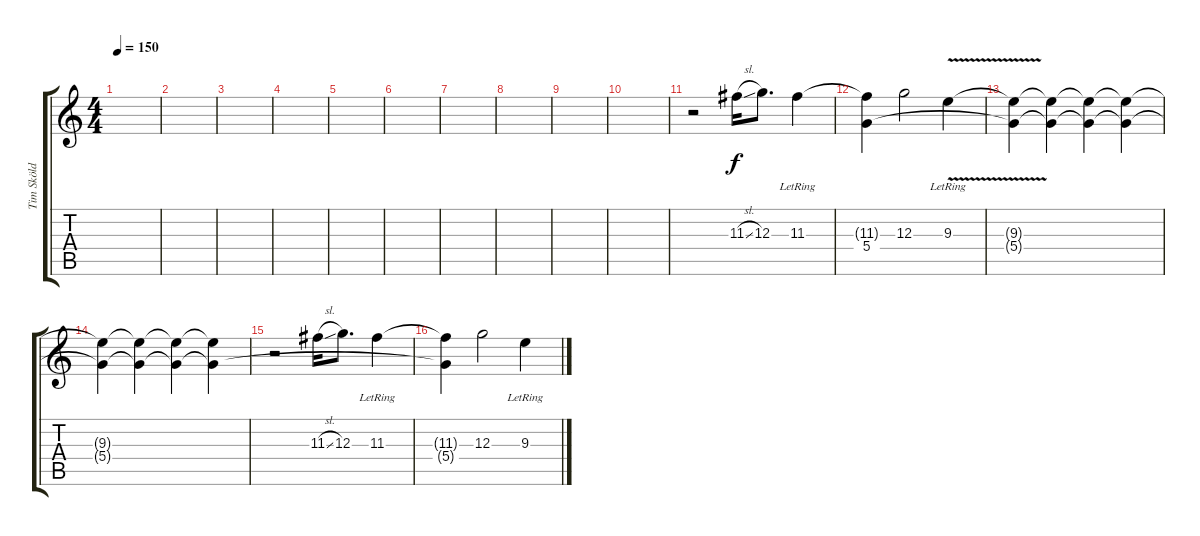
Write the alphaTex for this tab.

\track ("Tim Sköld II" "Tim Sköld ") {instrument overdrivenguitar}
\staff {score tabs}
\tuning (E4 B3 G3 D3 A2 E2) {hide}
\ts (4 4)
\tempo 150
\clef g2
\ks c
|
|
|
|
|
|
|
|
|
|
r.2 11.3{sl}.16 12.3.8{d} 11.3{lr}.4 |
(11.3{t} 5.4).4 12.3.2 9.3{v lr}.4 |
(9.3{t} 5.4{t}).4 (9.3{t} 5.4{t}).4 (9.3{t} 5.4{t}).4 (9.3{t} 5.4{t}).4 |
(9.3{t} 5.4{t}).4 (9.3{t} 5.4{t}).4 (9.3{t} 5.4{t}).4 (9.3{t} 5.4{t}).4 |
r.2 11.3{sl}.16 12.3.8{d} 11.3{lr}.4 |
(11.3{t} 5.4{t}).4 12.3.2 9.3{lr}.4
